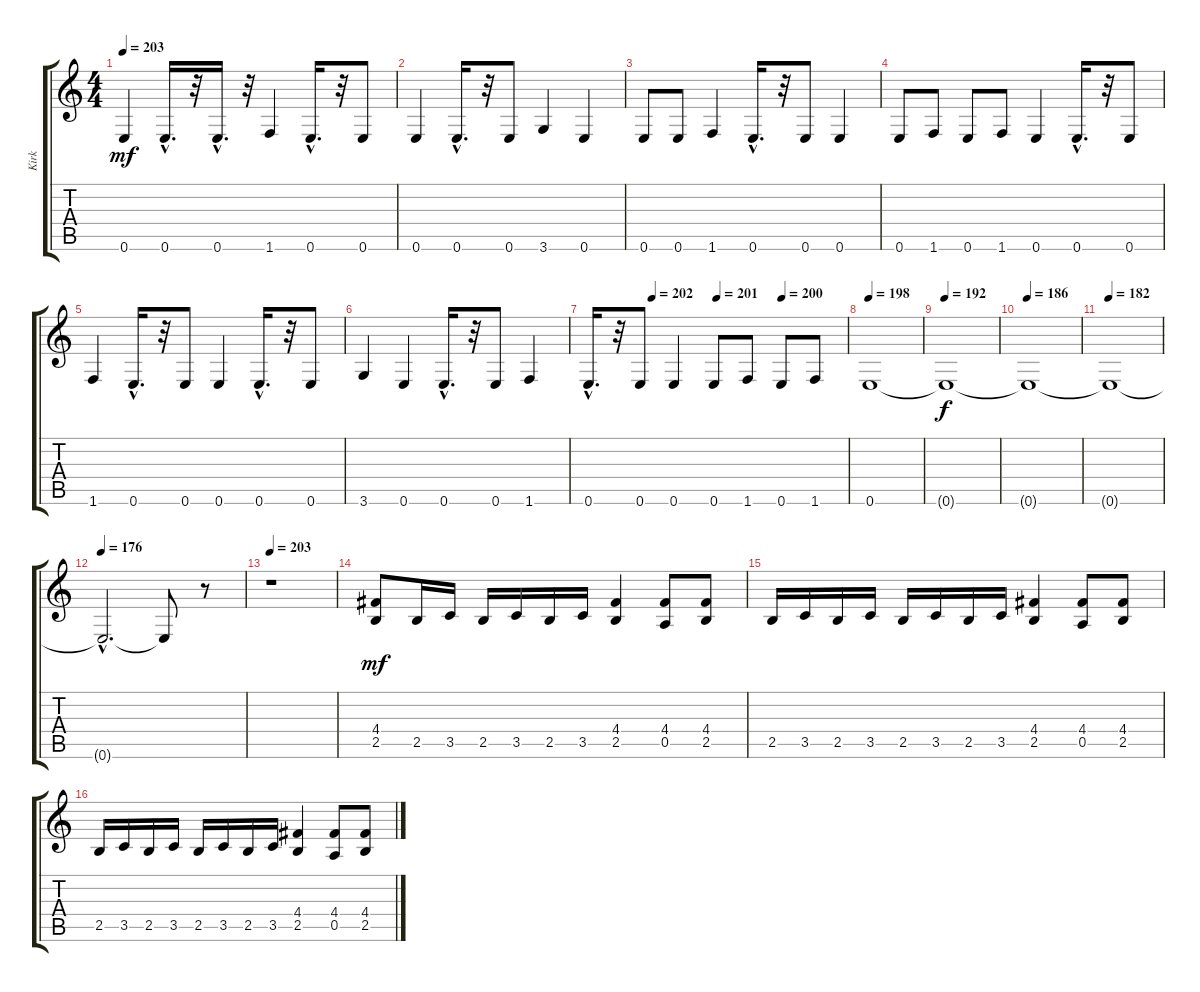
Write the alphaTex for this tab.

\track ("Kirk" "Kirk") {instrument distortionguitar}
\staff {score tabs}
\tuning (E4 B3 G3 D3 A2 E2) {hide}
\ts (4 4)
\tempo 203
\clef g2
\ks c
0.6.4{dy mf} 0.6{hac}.16{d} r.32 0.6{hac}.16{d} r.32 1.6.4 0.6{hac}.16{d} r.32 0.6.8 |
0.6.4 0.6{hac}.16{d} r.32 0.6.8 3.6.4 0.6.4 |
0.6.8 0.6.8 1.6.4 0.6{hac}.16{d} r.32 0.6.8 0.6.4 |
0.6.8 1.6.8 0.6.8 1.6.8 0.6.4 0.6{hac}.16{d} r.32 0.6.8 |
1.6.4 0.6{hac}.16{d} r.32 0.6.8 0.6.4 0.6{hac}.16{d} r.32 0.6.8 |
3.6.4 0.6.4 0.6{hac}.16{d} r.32 0.6.8 1.6.4 |
\tempo (202 0.25)
\tempo (201 0.5)
\tempo (200 0.75)
0.6{hac}.16{d} r.32 0.6.8 0.6.4 0.6.8 1.6.8 0.6.8 1.6.8 |
\tempo 198
0.6.1 |
\tempo 192
0.6{t}.1{dy f} |
\tempo 186
0.6{t}.1 |
\tempo 182
0.6{t}.1 |
\tempo 176
0.6{hac t}.2{d} 0.6{t}.8 r.8 |
\tempo 203
r.1 |
(4.4 2.5).8{dy mf} 2.5.16 3.5.16 2.5.16 3.5.16 2.5.16 3.5.16 (4.4 2.5).4 (4.4 0.5).8 (4.4 2.5).8 |
2.5.16 3.5.16 2.5.16 3.5.16 2.5.16 3.5.16 2.5.16 3.5.16 (4.4 2.5).4 (4.4 0.5).8 (4.4 2.5).8 |
2.5.16 3.5.16 2.5.16 3.5.16 2.5.16 3.5.16 2.5.16 3.5.16 (4.4 2.5).4 (4.4 0.5).8 (4.4 2.5).8
